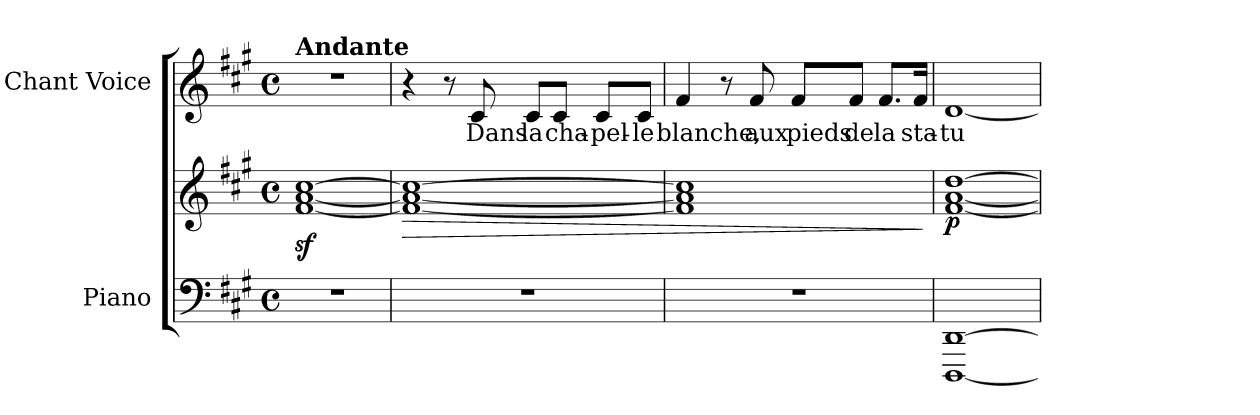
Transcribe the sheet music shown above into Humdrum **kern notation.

**kern	**kern	**dynam	**kern	**text	**dynam
*part2	*part2	*part2	*part1	*part1	*part1
*staff3	*staff2	*staff2/3	*staff1	*staff1	*staff1
*I"Piano	*	*	*I"Chant Voice	*	*
*I'Pno	*	*	*	*	*
*clefF4	*clefG2	*	*clefG2	*	*
*k[f#c#g#]	*k[f#c#g#]	*	*k[f#c#g#]	*	*
*M4/4	*M4/4	*	*M4/4	*	*
*met(c)	*met(c)	*	*met(c)	*	*
*MM58	*MM58	*	*MM58	*	*
=1	=1	=1	=1	=1	=1
!	!	!	!LO:TX:a:B:t=Andante	!	!
1r	[1f#z< [>1az< [1cc#z<	.	1r	.	.
=2	=2	=2	=2	=2	=2
!	!	!LO:HP:b	!	!	!
1r	1f#_ 1a_ 1cc#_	>	4r	.	.
.	.	.	8r	.	.
!	!	!	!	!LO:LY:b	!LO:DY:a
!	!	!	!	!	!LO:DY:n=1:a
.	.	.	8c#/	Dans	p other-dynamics
!	!	!	!	!LO:LY:b	!
.	.	.	8c#/L	la	.
!	!	!	!	!LO:LY:b	!
.	.	.	8c#/J	cha-	.
!	!	!	!	!LO:LY:b	!
.	.	.	8c#/L	-pel-	.
!	!	!	!	!LO:LY:b	!
.	.	.	8c#/J	-le	.
=3	=3	=3	=3	=3	=3
!	!	!	!	!LO:LY:b	!
1r	1f#] 1a] 1cc#]	.	4f#/	blanche,	.
.	.	.	8r	.	.
!	!	!	!	!LO:LY:b	!
.	.	.	8f#/	aux	.
!	!	!	!	!LO:LY:b	!
.	.	.	8f#/L	pieds	.
!	!	!	!	!LO:LY:b	!
.	.	.	8f#/J	de	.
!	!	!	!	!LO:LY:b	!
.	.	.	8.f#/L	la	.
!	!	!	!	!LO:LY:b	!
.	.	.	16f#/Jk	sta-	.
.	.	]	.	.	.
=4	=4	=4	=4	=4	=4
!	!	!LO:DY:b	!	!LO:LY:b	!
[1DDD [1DD	[1f# [>1a [1dd	p	[1d	-tu-	.
=	=	=	=	=	=
*-	*-	*-	*-	*-	*-
